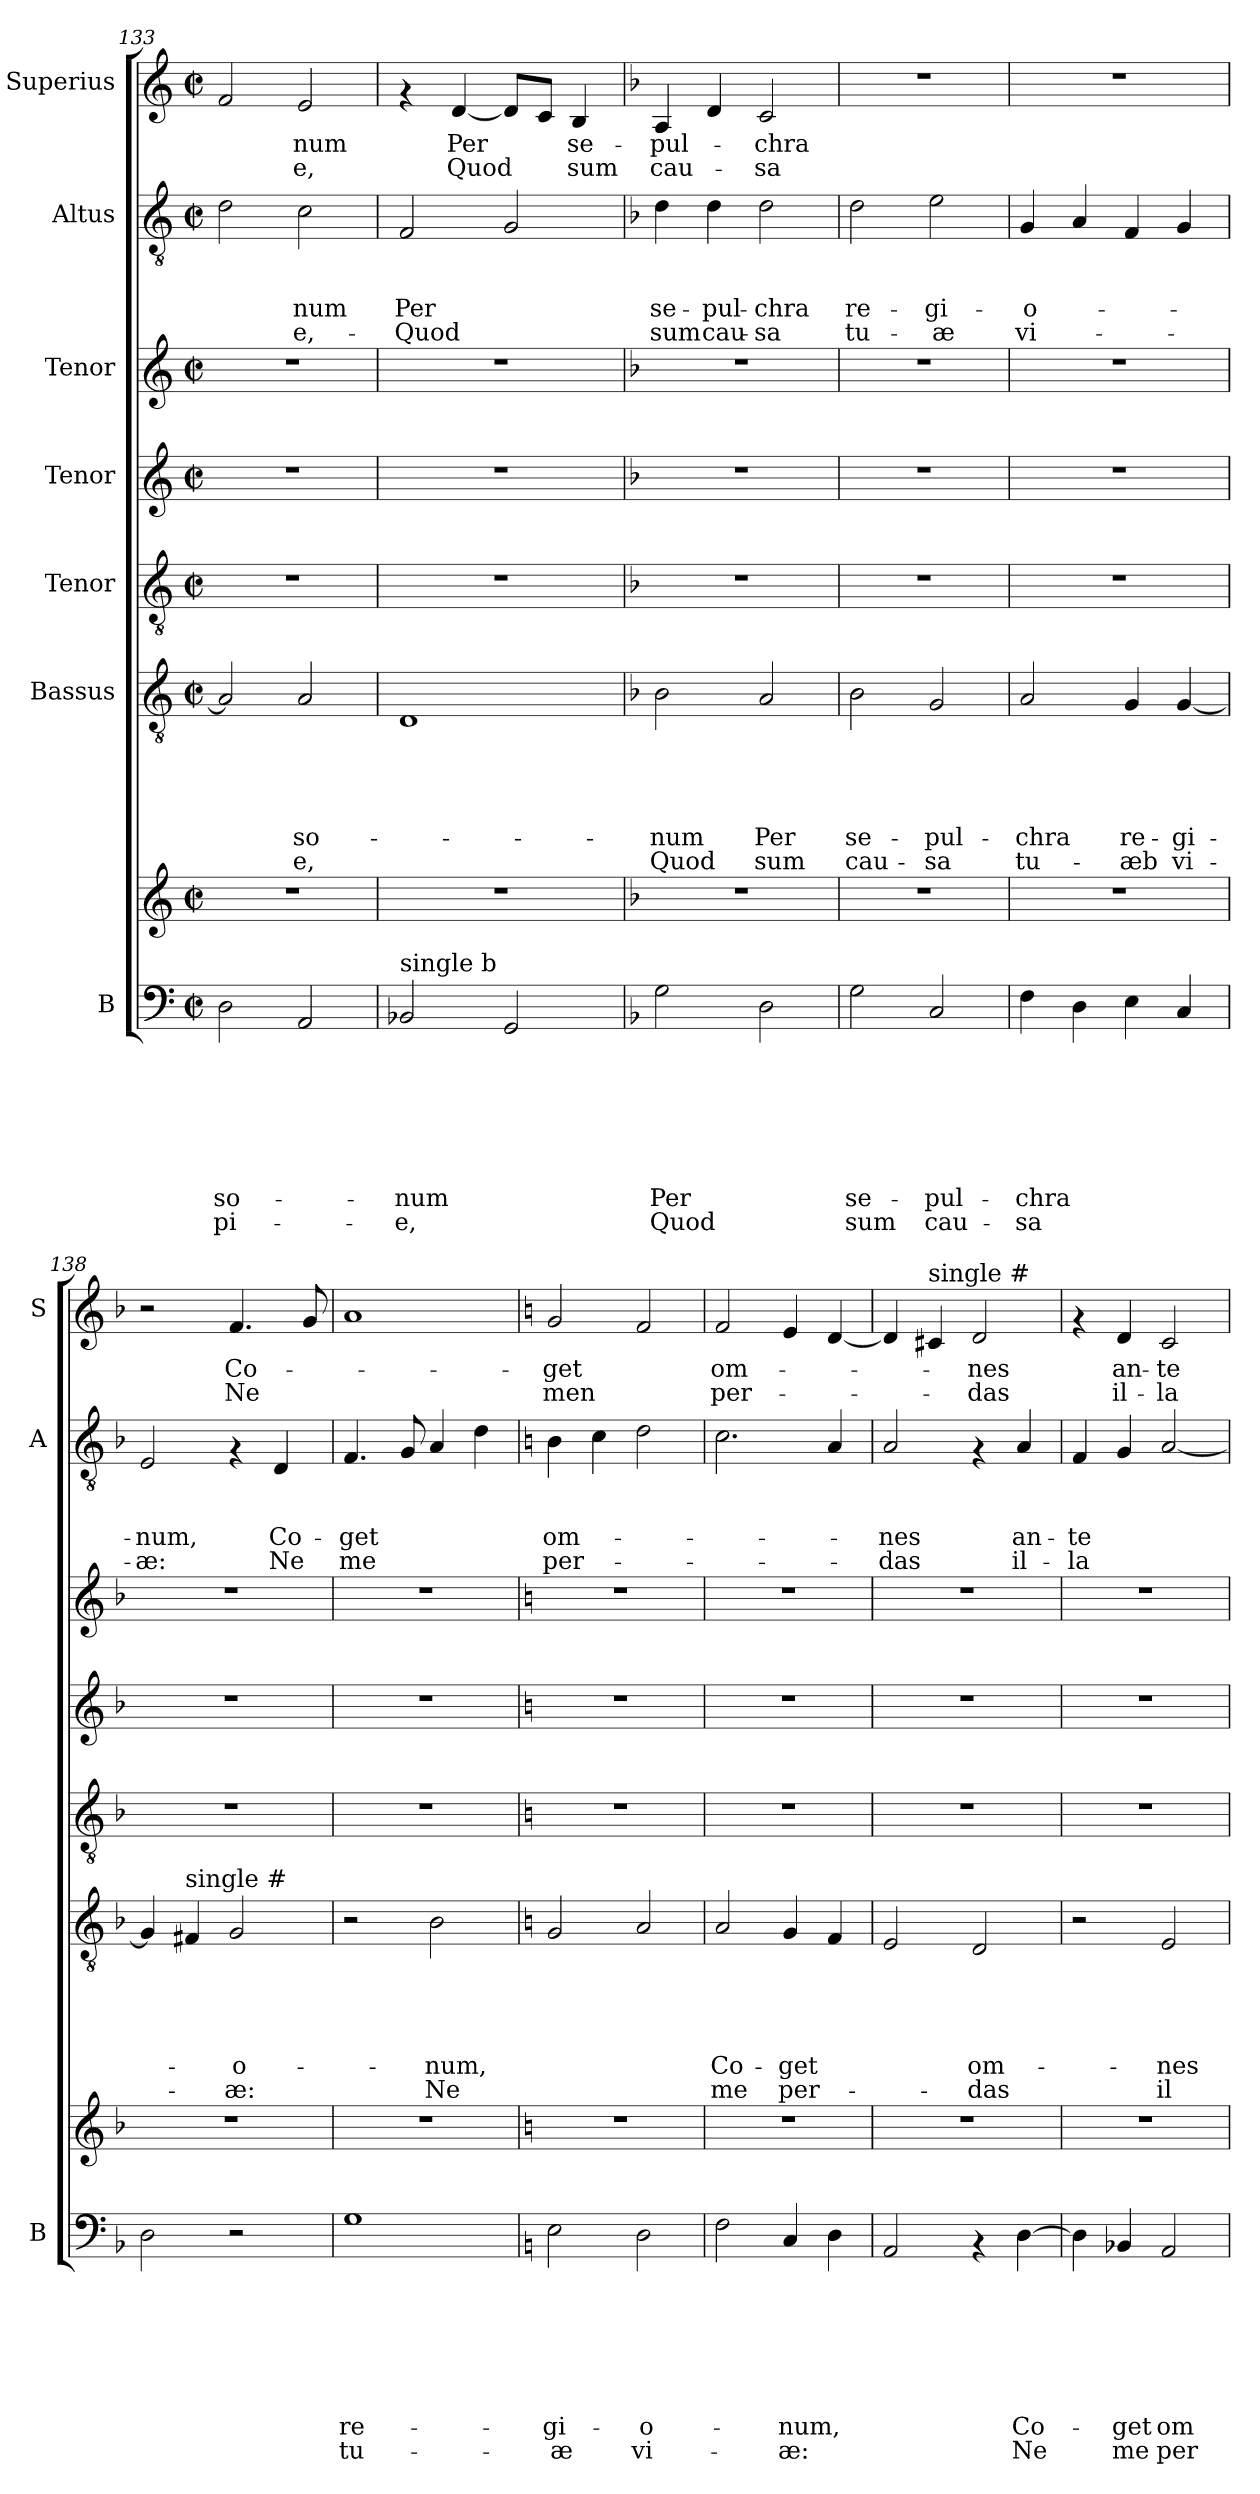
**kern	**text	**text	**text	**text	**text	**text	**text	**text	**kern	**kern	**text	**text	**text	**text	**text	**text	**kern	**kern	**kern	**kern	**text	**text	**text	**text	**kern	**text	**text
*part8	*part8	*part8	*part8	*part8	*part8	*part8	*part8	*part8	*part7	*part6	*part6	*part6	*part6	*part6	*part6	*part6	*part5	*part4	*part3	*part2	*part2	*part2	*part2	*part2	*part1	*part1	*part1
*staff8	*staff8	*staff8	*staff8	*staff8	*staff8	*staff8	*staff8	*staff8	*staff7	*staff6	*staff6	*staff6	*staff6	*staff6	*staff6	*staff6	*staff5	*staff4	*staff3	*staff2	*staff2	*staff2	*staff2	*staff2	*staff1	*staff1	*staff1
*I"B	*	*	*	*	*	*	*	*	*	*I"Bassus	*	*	*	*	*	*	*I"Tenor	*I"Tenor	*I"Tenor	*I"Altus	*	*	*	*	*I"Superius	*	*
*I'B	*	*	*	*	*	*	*	*	*	*	*	*	*	*	*	*	*	*	*	*I'A	*	*	*	*	*I'S	*	*
!!LO:PB:g=z
*clefF4	*	*	*	*	*	*	*	*	*clefG2	*clefGv2	*	*	*	*	*	*	*clefGv2	*clefG2	*clefG2	*clefGv2	*	*	*	*	*clefG2	*	*
*k[]	*	*	*	*	*	*	*	*	*k[]	*k[]	*	*	*	*	*	*	*k[]	*k[]	*k[]	*k[]	*	*	*	*	*k[]	*	*
*C:	*	*	*	*	*	*	*	*	*C:	*C:	*	*	*	*	*	*	*C:	*C:	*C:	*C:	*	*	*	*	*C:	*	*
*M2/2	*	*	*	*	*	*	*	*	*M2/2	*M2/2	*	*	*	*	*	*	*M2/2	*M2/2	*M2/2	*M2/2	*	*	*	*	*M2/2	*	*
*met(c|)	*	*	*	*	*	*	*	*	*met(c|)	*met(c|)	*	*	*	*	*	*	*met(c|)	*met(c|)	*met(c|)	*met(c|)	*	*	*	*	*met(c|)	*	*
=133	=133	=133	=133	=133	=133	=133	=133	=133	=133	=133	=133	=133	=133	=133	=133	=133	=133	=133	=133	=133	=133	=133	=133	=133	=133	=133	=133
!	!	!	!	!	!	!	!LO:LY:b	!LO:LY:b	!	!	!	!	!	!	!	!	!	!	!	!	!	!	!	!	!	!	!
2D\	.	.	.	.	.	.	so-	pi-	1r	2A/]	.	.	.	.	.	.	1r	1r	1r	2d\	.	.	.	.	2f/	.	.
!	!	!	!	!	!	!	!	!	!	!	!	!	!	!	!LO:LY:b	!LO:LY:b	!	!	!	!	!	!	!LO:LY:b	!LO:LY:b	!	!LO:LY:b	!LO:LY:b
2AA/	.	.	.	.	.	.	.	.	.	2A/	.	.	.	.	so-	-e,	.	.	.	2c\	.	.	-num	-e,-	2e/	-num	-e,
=134	=134	=134	=134	=134	=134	=134	=134	=134	=134	=134	=134	=134	=134	=134	=134	=134	=134	=134	=134	=134	=134	=134	=134	=134	=134	=134	=134
!LO:TX:a:t=single b	!	!	!	!	!	!	!	!	!	!	!	!	!	!	!	!	!	!	!	!	!	!	!	!	!	!	!
!	!	!	!	!	!	!	!LO:LY:b	!LO:LY:b	!	!	!	!	!	!	!	!	!	!	!	!	!	!	!LO:LY:b	!LO:LY:b	!	!	!
2BB-/	.	.	.	.	.	.	-num	-e,	1r	1D	.	.	.	.	.	.	1r	1r	1r	2F/	.	.	Per	-Quod	4rf	.	.
!	!	!	!	!	!	!	!	!	!	!	!	!	!	!	!	!	!	!	!	!	!	!	!	!	!	!LO:LY:b	!LO:LY:b
.	.	.	.	.	.	.	.	.	.	.	.	.	.	.	.	.	.	.	.	.	.	.	.	.	[<4d/	Per	Quod
2GG/	.	.	.	.	.	.	.	.	.	.	.	.	.	.	.	.	.	.	.	2G/	.	.	.	.	8d/L]	.	.
.	.	.	.	.	.	.	.	.	.	.	.	.	.	.	.	.	.	.	.	.	.	.	.	.	8c/J	.	.
!	!	!	!	!	!	!	!	!	!	!	!	!	!	!	!	!	!	!	!	!	!	!	!	!	!	!LO:LY:b	!LO:LY:b
.	.	.	.	.	.	.	.	.	.	.	.	.	.	.	.	.	.	.	.	.	.	.	.	.	4B/	se-	sum
=135	=135	=135	=135	=135	=135	=135	=135	=135	=135	=135	=135	=135	=135	=135	=135	=135	=135	=135	=135	=135	=135	=135	=135	=135	=135	=135	=135
*k[b-]	*	*	*	*	*	*	*	*	*k[b-]	*k[b-]	*	*	*	*	*	*	*k[b-]	*k[b-]	*k[b-]	*k[b-]	*	*	*	*	*k[b-]	*	*
*F:	*	*	*	*	*	*	*	*	*F:	*F:	*	*	*	*	*	*	*F:	*F:	*F:	*F:	*	*	*	*	*F:	*	*
!	!	!	!	!	!	!	!LO:LY:b	!LO:LY:b	!	!	!	!	!	!	!LO:LY:b	!LO:LY:b	!	!	!	!	!	!	!LO:LY:b	!LO:LY:b	!	!LO:LY:b	!LO:LY:b
2G\	.	.	.	.	.	.	Per	Quod	1r	2B-\	.	.	.	.	-num	Quod	1r	1r	1r	4d\	.	.	se-	sum	4A/	-pul-	cau-
!	!	!	!	!	!	!	!	!	!	!	!	!	!	!	!	!	!	!	!	!	!	!	!LO:LY:b	!LO:LY:b	!	!	!
.	.	.	.	.	.	.	.	.	.	.	.	.	.	.	.	.	.	.	.	4d\	.	.	-pul-	cau-	4d/	.	.
!	!	!	!	!	!	!	!	!	!	!	!	!	!	!	!LO:LY:b	!LO:LY:b	!	!	!	!	!	!	!LO:LY:b	!LO:LY:b	!	!LO:LY:b	!LO:LY:b
2D\	.	.	.	.	.	.	.	.	.	2A/	.	.	.	.	Per	sum	.	.	.	2d\	.	.	-chra	-sa	2c/	-chra	-sa
=136	=136	=136	=136	=136	=136	=136	=136	=136	=136	=136	=136	=136	=136	=136	=136	=136	=136	=136	=136	=136	=136	=136	=136	=136	=136	=136	=136
!	!	!	!	!	!	!	!LO:LY:b	!LO:LY:b	!	!	!	!	!	!	!LO:LY:b	!LO:LY:b	!	!	!	!	!	!	!LO:LY:b	!LO:LY:b	!	!	!
2G\	.	.	.	.	.	.	se-	sum	1r	2B-\	.	.	.	.	se-	cau-	1r	1r	1r	2d\	.	.	re-	tu-	1r	.	.
!	!	!	!	!	!	!	!LO:LY:b	!LO:LY:b	!	!	!	!	!	!	!LO:LY:b	!LO:LY:b	!	!	!	!	!	!	!LO:LY:b	!LO:LY:b	!	!	!
2C/	.	.	.	.	.	.	-pul-	cau-	.	2G/	.	.	.	.	-pul-	-sa	.	.	.	2e\	.	.	-gi-	-æ	.	.	.
=137	=137	=137	=137	=137	=137	=137	=137	=137	=137	=137	=137	=137	=137	=137	=137	=137	=137	=137	=137	=137	=137	=137	=137	=137	=137	=137	=137
!	!	!	!	!	!	!	!LO:LY:b	!LO:LY:b	!	!	!	!	!	!	!LO:LY:b	!LO:LY:b	!	!	!	!	!	!	!LO:LY:b	!LO:LY:b	!	!	!
4F\	.	.	.	.	.	.	-chra	-sa	1r	2A/	.	.	.	.	-chra	tu-	1r	1r	1r	4G/	.	.	-o-	vi-	1r	.	.
4D\	.	.	.	.	.	.	.	.	.	.	.	.	.	.	.	.	.	.	.	4A/	.	.	.	.	.	.	.
!	!	!	!	!	!	!	!	!	!	!	!	!	!	!	!LO:LY:b	!LO:LY:b	!	!	!	!	!	!	!	!	!	!	!
4E\	.	.	.	.	.	.	.	.	.	4G/	.	.	.	.	re-	-æb	.	.	.	4F/	.	.	.	.	.	.	.
!	!	!	!	!	!	!	!	!	!	!	!	!	!	!	!LO:LY:b	!LO:LY:b	!	!	!	!	!	!	!	!	!	!	!
4C/	.	.	.	.	.	.	.	.	.	[<4G/	.	.	.	.	-gi-	vi-	.	.	.	4G/	.	.	.	.	.	.	.
=138	=138	=138	=138	=138	=138	=138	=138	=138	=138	=138	=138	=138	=138	=138	=138	=138	=138	=138	=138	=138	=138	=138	=138	=138	=138	=138	=138
!	!	!	!	!	!	!	!	!	!	!	!	!	!	!	!	!	!	!	!	!	!	!	!LO:LY:b	!LO:LY:b	!	!	!
2D\	.	.	.	.	.	.	.	.	1r	4G/]	.	.	.	.	.	.	1r	1r	1r	2E/	.	.	-num,	-æ:	2r	.	.
!	!	!	!	!	!	!	!	!	!	!LO:TX:a:t=single #	!	!	!	!	!	!	!	!	!	!	!	!	!	!	!	!	!
.	.	.	.	.	.	.	.	.	.	4F#/	.	.	.	.	.	.	.	.	.	.	.	.	.	.	.	.	.
!	!	!	!	!	!	!	!	!	!	!	!	!	!	!	!LO:LY:b	!LO:LY:b	!	!	!	!	!	!	!	!	!	!LO:LY:b	!LO:LY:b
2r	.	.	.	.	.	.	.	.	.	2G/	.	.	.	.	-o-	-æ:	.	.	.	4rF	.	.	.	.	4.f/	Co-	Ne
!	!	!	!	!	!	!	!	!	!	!	!	!	!	!	!	!	!	!	!	!	!	!	!LO:LY:b	!LO:LY:b	!	!	!
.	.	.	.	.	.	.	.	.	.	.	.	.	.	.	.	.	.	.	.	4D/	.	.	Co-	Ne	.	.	.
.	.	.	.	.	.	.	.	.	.	.	.	.	.	.	.	.	.	.	.	.	.	.	.	.	8g/	.	.
=139	=139	=139	=139	=139	=139	=139	=139	=139	=139	=139	=139	=139	=139	=139	=139	=139	=139	=139	=139	=139	=139	=139	=139	=139	=139	=139	=139
!	!	!	!	!	!	!	!LO:LY:b	!LO:LY:b	!	!	!	!	!	!	!	!	!	!	!	!	!	!	!LO:LY:b	!LO:LY:b	!	!	!
1G	.	.	.	.	.	.	re-	tu-	1r	2r	.	.	.	.	.	.	1r	1r	1r	4.F/	.	.	-get	me	1a	.	.
.	.	.	.	.	.	.	.	.	.	.	.	.	.	.	.	.	.	.	.	8G/	.	.	.	.	.	.	.
!	!	!	!	!	!	!	!	!	!	!	!	!	!	!	!LO:LY:b	!LO:LY:b	!	!	!	!	!	!	!	!	!	!	!
.	.	.	.	.	.	.	.	.	.	2B-\	.	.	.	.	-num,	Ne	.	.	.	4A/	.	.	.	.	.	.	.
.	.	.	.	.	.	.	.	.	.	.	.	.	.	.	.	.	.	.	.	4d\	.	.	.	.	.	.	.
!!LO:PB:g=z
=140	=140	=140	=140	=140	=140	=140	=140	=140	=140	=140	=140	=140	=140	=140	=140	=140	=140	=140	=140	=140	=140	=140	=140	=140	=140	=140	=140
*k[]	*	*	*	*	*	*	*	*	*k[]	*k[]	*	*	*	*	*	*	*k[]	*k[]	*k[]	*k[]	*	*	*	*	*k[]	*	*
*C:	*	*	*	*	*	*	*	*	*C:	*C:	*	*	*	*	*	*	*C:	*C:	*C:	*C:	*	*	*	*	*C:	*	*
!	!	!	!	!	!	!	!LO:LY:b	!LO:LY:b	!	!	!	!	!	!	!	!	!	!	!	!	!	!	!LO:LY:b	!LO:LY:b	!	!LO:LY:b	!LO:LY:b
2E\	.	.	.	.	.	.	-gi-	-æ	1r	2G/	.	.	.	.	.	.	1r	1r	1r	4B\	.	.	om-	per-	2g/	-get	men
.	.	.	.	.	.	.	.	.	.	.	.	.	.	.	.	.	.	.	.	4c\	.	.	.	.	.	.	.
!	!	!	!	!	!	!	!LO:LY:b	!LO:LY:b	!	!	!	!	!	!	!	!	!	!	!	!	!	!	!	!	!	!	!
2D\	.	.	.	.	.	.	-o-	vi-	.	2A/	.	.	.	.	.	.	.	.	.	2d\	.	.	.	.	2f/	.	.
=141	=141	=141	=141	=141	=141	=141	=141	=141	=141	=141	=141	=141	=141	=141	=141	=141	=141	=141	=141	=141	=141	=141	=141	=141	=141	=141	=141
!	!	!	!	!	!	!	!	!	!	!	!	!	!	!	!LO:LY:b	!LO:LY:b	!	!	!	!	!	!	!	!	!	!LO:LY:b	!LO:LY:b
2F\	.	.	.	.	.	.	.	.	1r	2A/	.	.	.	.	Co-	me	1r	1r	1r	2.c\	.	.	.	.	2f/	om-	per-
!	!	!	!	!	!	!	!LO:LY:b	!LO:LY:b	!	!	!	!	!	!	!LO:LY:b	!LO:LY:b	!	!	!	!	!	!	!	!	!	!	!
4C/	.	.	.	.	.	.	-num,	-æ:	.	4G/	.	.	.	.	-get	per-	.	.	.	.	.	.	.	.	4e/	.	.
4D\	.	.	.	.	.	.	.	.	.	4F/	.	.	.	.	.	.	.	.	.	4A/	.	.	.	.	[<4d/	.	.
=142	=142	=142	=142	=142	=142	=142	=142	=142	=142	=142	=142	=142	=142	=142	=142	=142	=142	=142	=142	=142	=142	=142	=142	=142	=142	=142	=142
!	!	!	!	!	!	!	!	!	!	!	!	!	!	!	!	!	!	!	!	!	!	!	!LO:LY:b	!LO:LY:b	!	!	!
2AA/	.	.	.	.	.	.	.	.	1r	2E/	.	.	.	.	.	.	1r	1r	1r	2A/	.	.	-nes	-das	4d/]	.	.
!	!	!	!	!	!	!	!	!	!	!	!	!	!	!	!	!	!	!	!	!	!	!	!	!	!LO:TX:a:t=single #	!	!
.	.	.	.	.	.	.	.	.	.	.	.	.	.	.	.	.	.	.	.	.	.	.	.	.	4c#/	.	.
!	!	!	!	!	!	!	!	!	!	!	!	!	!	!	!LO:LY:b	!LO:LY:b	!	!	!	!	!	!	!	!	!	!LO:LY:b	!LO:LY:b
4rAA	.	.	.	.	.	.	.	.	.	2D/	.	.	.	.	om-	-das	.	.	.	4rF	.	.	.	.	2d/	-nes	-das
!	!	!	!	!	!	!	!LO:LY:b	!LO:LY:b	!	!	!	!	!	!	!	!	!	!	!	!	!	!	!LO:LY:b	!LO:LY:b	!	!	!
[>4D\	.	.	.	.	.	.	Co-	Ne	.	.	.	.	.	.	.	.	.	.	.	4A/	.	.	an-	il-	.	.	.
=143	=143	=143	=143	=143	=143	=143	=143	=143	=143	=143	=143	=143	=143	=143	=143	=143	=143	=143	=143	=143	=143	=143	=143	=143	=143	=143	=143
!	!	!	!	!	!	!	!	!	!	!	!	!	!	!	!	!	!	!	!	!	!	!	!LO:LY:b	!LO:LY:b	!	!	!
4D\]	.	.	.	.	.	.	.	.	1r	2r	.	.	.	.	.	.	1r	1r	1r	4F/	.	.	-te	-la	4rf	.	.
!	!	!	!	!	!	!	!LO:LY:b	!LO:LY:b	!	!	!	!	!	!	!	!	!	!	!	!	!	!	!	!	!	!LO:LY:b	!LO:LY:b
4BB-X/	.	.	.	.	.	.	-get	me	.	.	.	.	.	.	.	.	.	.	.	4G/	.	.	.	.	4d/	an-	il-
!	!	!	!	!	!	!	!LO:LY:b	!LO:LY:b	!	!	!	!	!	!	!LO:LY:b	!LO:LY:b	!	!	!	!	!	!	!	!	!	!LO:LY:b	!LO:LY:b
2AA/	.	.	.	.	.	.	om-	per-	.	2E/	.	.	.	.	-nes	il-	.	.	.	[<2A/	.	.	.	.	2c/	-te	-la
=	=	=	=	=	=	=	=	=	=	=	=	=	=	=	=	=	=	=	=	=	=	=	=	=	=	=	=
*-	*-	*-	*-	*-	*-	*-	*-	*-	*-	*-	*-	*-	*-	*-	*-	*-	*-	*-	*-	*-	*-	*-	*-	*-	*-	*-	*-
